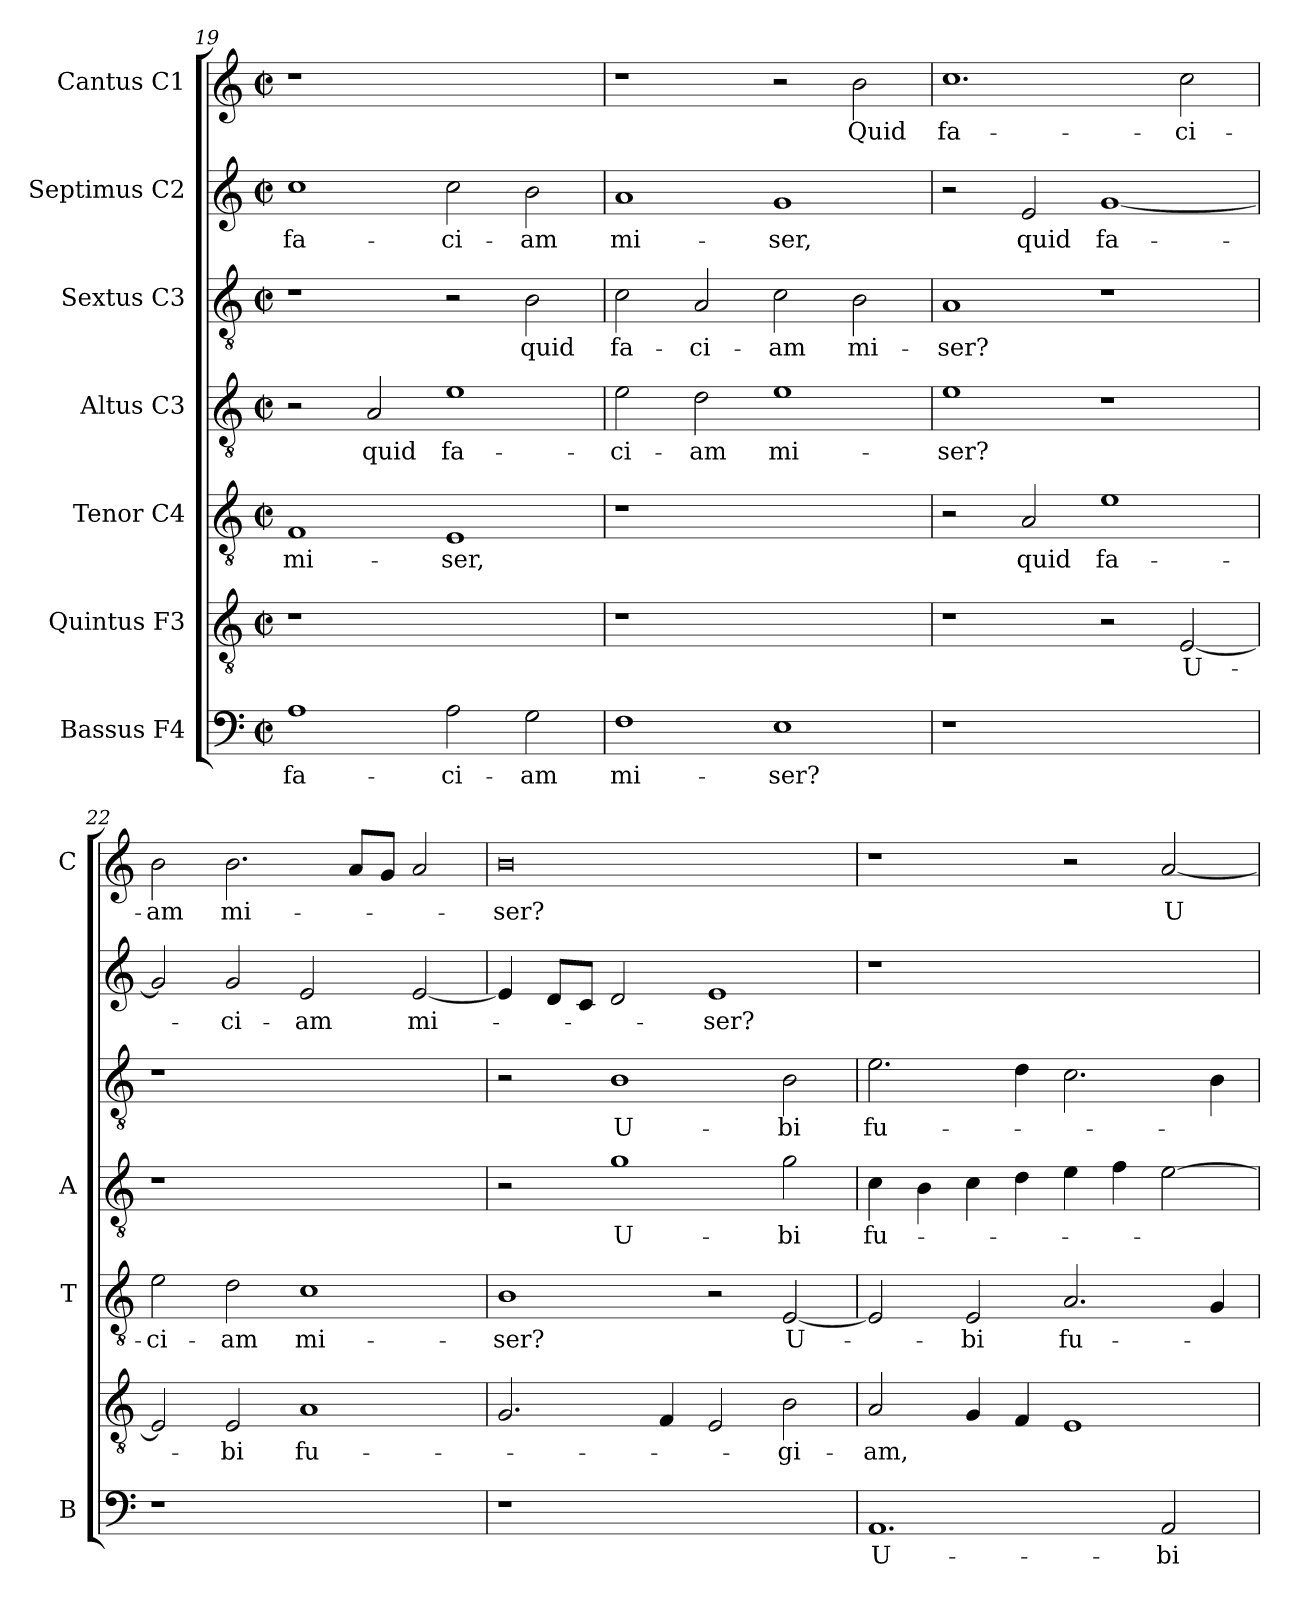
**kern	**text	**kern	**text	**kern	**text	**kern	**text	**kern	**text	**kern	**text	**kern	**text
*part7	*part7	*part6	*part6	*part5	*part5	*part4	*part4	*part3	*part3	*part2	*part2	*part1	*part1
*staff7	*staff7	*staff6	*staff6	*staff5	*staff5	*staff4	*staff4	*staff3	*staff3	*staff2	*staff2	*staff1	*staff1
*I"Bassus F4	*	*I"Quintus F3	*	*I"Tenor C4	*	*I"Altus C3	*	*I"Sextus C3	*	*I"Septimus C2	*	*I"Cantus C1	*
*I'B	*	*	*	*I'T	*	*I'A	*	*	*	*	*	*I'C	*
!!LO:LB:g=z
*clefF4	*	*clefGv2	*	*clefGv2	*	*clefGv2	*	*clefGv2	*	*clefG2	*	*clefG2	*
*k[]	*	*k[]	*	*k[]	*	*k[]	*	*k[]	*	*k[]	*	*k[]	*
*C:	*	*C:	*	*C:	*	*C:	*	*C:	*	*C:	*	*C:	*
*M2/2	*	*M2/2	*	*M2/2	*	*M2/2	*	*M2/2	*	*M2/2	*	*M2/2	*
*met(c|)	*	*met(c|)	*	*met(c|)	*	*met(c|)	*	*met(c|)	*	*met(c|)	*	*met(c|)	*
=19	=19	=19	=19	=19	=19	=19	=19	=19	=19	=19	=19	=19	=19
!	!LO:LY:b	!	!	!	!LO:LY:b	!	!	!	!	!	!LO:LY:b	!	!
1A	fa-	1r	.	1F	mi-	2r	.	1r	.	1cc	fa-	1r	.
!	!	!	!	!	!	!	!LO:LY:b	!	!	!	!	!	!
.	.	.	.	.	.	2A/	quid	.	.	.	.	.	.
!	!LO:LY:b	!	!	!	!LO:LY:b	!	!LO:LY:b	!	!	!	!LO:LY:b	!	!
2A\	-ci-	1ryy	.	1E	-ser,	1e	fa-	2r	.	2cc\	-ci-	1ryy	.
!	!LO:LY:b	!	!	!	!	!	!	!	!LO:LY:b	!	!LO:LY:b	!	!
2G\	-am	.	.	.	.	.	.	2B\	quid	2b\	-am	.	.
=20	=20	=20	=20	=20	=20	=20	=20	=20	=20	=20	=20	=20	=20
!	!LO:LY:b	!	!	!	!	!	!LO:LY:b	!	!LO:LY:b	!	!LO:LY:b	!	!
1F	mi-	1r	.	1r	.	2e\	-ci-	2c\	fa-	1a	mi-	1r	.
!	!	!	!	!	!	!	!LO:LY:b	!	!LO:LY:b	!	!	!	!
.	.	.	.	.	.	2d\	-am	2A/	-ci-	.	.	.	.
!	!LO:LY:b	!	!	!	!	!	!LO:LY:b	!	!LO:LY:b	!	!LO:LY:b	!	!
1E	-ser?	1ryy	.	1ryy	.	1e	mi-	2c\	-am	1g	-ser,	2r	.
!	!	!	!	!	!	!	!	!	!LO:LY:b	!	!	!	!LO:LY:b
.	.	.	.	.	.	.	.	2B\	mi-	.	.	2b\	Quid
=21	=21	=21	=21	=21	=21	=21	=21	=21	=21	=21	=21	=21	=21
!	!	!	!	!	!	!	!LO:LY:b	!	!LO:LY:b	!	!	!	!LO:LY:b
1r	.	1r	.	2r	.	1e	-ser?	1A	-ser?	2r	.	1.cc	fa-
!	!	!	!	!	!LO:LY:b	!	!	!	!	!	!LO:LY:b	!	!
.	.	.	.	2A/	quid	.	.	.	.	2e/	quid	.	.
!	!	!	!	!	!LO:LY:b	!	!	!	!	!	!LO:LY:b	!	!
1ryy	.	2r	.	1e	fa-	1r	.	1r	.	[1g	fa-	.	.
!	!	!	!LO:LY:b	!	!	!	!	!	!	!	!	!	!LO:LY:b
.	.	[2E/	U-	.	.	.	.	.	.	.	.	2cc\	-ci-
=22	=22	=22	=22	=22	=22	=22	=22	=22	=22	=22	=22	=22	=22
!	!	!	!	!	!LO:LY:b	!	!	!	!	!	!	!	!LO:LY:b
1r	.	2E/]	.	2e\	-ci-	1r	.	1r	.	2g/]	.	2b\	-am
!	!	!	!LO:LY:b	!	!LO:LY:b	!	!	!	!	!	!LO:LY:b	!	!LO:LY:b
.	.	2E/	-bi	2d\	-am	.	.	.	.	2g/	-ci-	2.b\	mi-
!	!	!	!LO:LY:b	!	!LO:LY:b	!	!	!	!	!	!LO:LY:b	!	!
1ryy	.	1A	fu-	1c	mi-	1ryy	.	1ryy	.	2e/	-am	.	.
.	.	.	.	.	.	.	.	.	.	.	.	8a/L	.
.	.	.	.	.	.	.	.	.	.	.	.	8g/J	.
!	!	!	!	!	!	!	!	!	!	!	!LO:LY:b	!	!
.	.	.	.	.	.	.	.	.	.	[2e/	mi-	2a/	.
=23	=23	=23	=23	=23	=23	=23	=23	=23	=23	=23	=23	=23	=23
!	!	!	!	!	!LO:LY:b	!	!	!	!	!	!	!	!LO:LY:b
1r	.	2.G/	.	1B	-ser?	2r	.	2r	.	4e/]	.	0b	-ser?
.	.	.	.	.	.	.	.	.	.	8d/L	.	.	.
.	.	.	.	.	.	.	.	.	.	8c/J	.	.	.
!	!	!	!	!	!	!	!LO:LY:b	!	!LO:LY:b	!	!	!	!
.	.	.	.	.	.	1g	U-	1B	U-	2d/	.	.	.
.	.	4F/	.	.	.	.	.	.	.	.	.	.	.
!	!	!	!	!	!	!	!	!	!	!	!LO:LY:b	!	!
1ryy	.	2E/	.	2r	.	.	.	.	.	1e	-ser?	.	.
!	!	!	!LO:LY:b	!	!LO:LY:b	!	!LO:LY:b	!	!LO:LY:b	!	!	!	!
.	.	2B\	-gi-	[2E/	U-	2g\	-bi	2B\	-bi	.	.	.	.
=24	=24	=24	=24	=24	=24	=24	=24	=24	=24	=24	=24	=24	=24
!	!LO:LY:b	!	!LO:LY:b	!	!	!	!LO:LY:b	!	!LO:LY:b	!	!	!	!
1.AA	U-	2A/	-am,	2E/]	.	4c\	fu-	2.e\	fu-	1r	.	1r	.
.	.	.	.	.	.	4B\	.	.	.	.	.	.	.
!	!	!	!	!	!LO:LY:b	!	!	!	!	!	!	!	!
.	.	4G/	.	2E/	-bi	4c\	.	.	.	.	.	.	.
.	.	4F/	.	.	.	4d\	.	4d\	.	.	.	.	.
!	!	!	!	!	!LO:LY:b	!	!	!	!	!	!	!	!
.	.	1E	.	2.A/	fu-	4e\	.	2.c\	.	1ryy	.	2r	.
.	.	.	.	.	.	4f\	.	.	.	.	.	.	.
!	!LO:LY:b	!	!	!	!	!	!	!	!	!	!	!	!LO:LY:b
2AA/	-bi	.	.	.	.	[2e\	.	.	.	.	.	[2a/	U-
.	.	.	.	4G/	.	.	.	4B\	.	.	.	.	.
=	=	=	=	=	=	=	=	=	=	=	=	=	=
*-	*-	*-	*-	*-	*-	*-	*-	*-	*-	*-	*-	*-	*-
